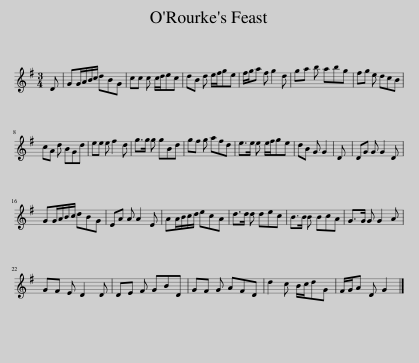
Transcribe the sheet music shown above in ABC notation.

X:1
L:1/8
M:3/4
I:linebreak $
K:G
V:1 treble
V:1
 D | GG/A/B/c/ dBG | cc c c/d/ec | dB d e/f/ge | f/g/a f g2 d | %5
 ga b abg | fg e dcB |$ cA d BGd | ee e f2 d | g>g g gBd | %10
 gf g afd | e>e e e/f/ge | dB G G2 | D | DG G G2 D |$ %15
 GG/A/B/c/ dBG | EA A A2 E | AA/B/c/d/ ecA | d>d d dec | B>B B BcA | %20
 G>G G G2 A |$ GF E D2 D | DE F GBD | GF G AFD | d2 c B/c/dG | %25
 F/G/A D G2 |] %26
